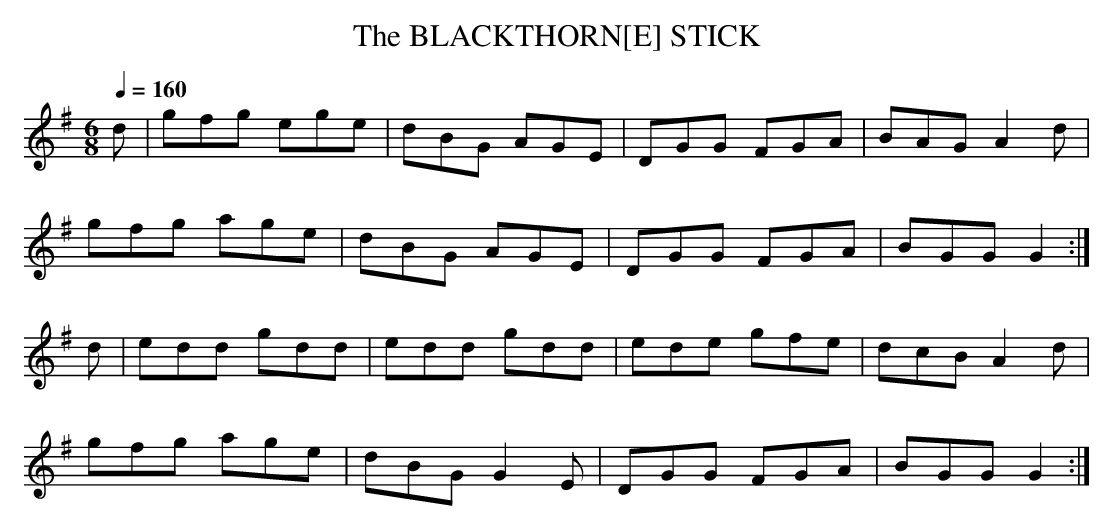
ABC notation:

X:1
T:BLACKTHORN[E] STICK, The
Q:1/4=160
M:6/8
L:1/8
K:G
d|gfg ege|dBG AGE|DGG FGA|BAG A2d|
gfg age|dBG AGE|DGG FGA|BGG G2:|
d|edd gdd|edd gdd|ede gfe|dcB A2d|
gfg age|dBG G2E|DGG FGA|BGG G2:|
